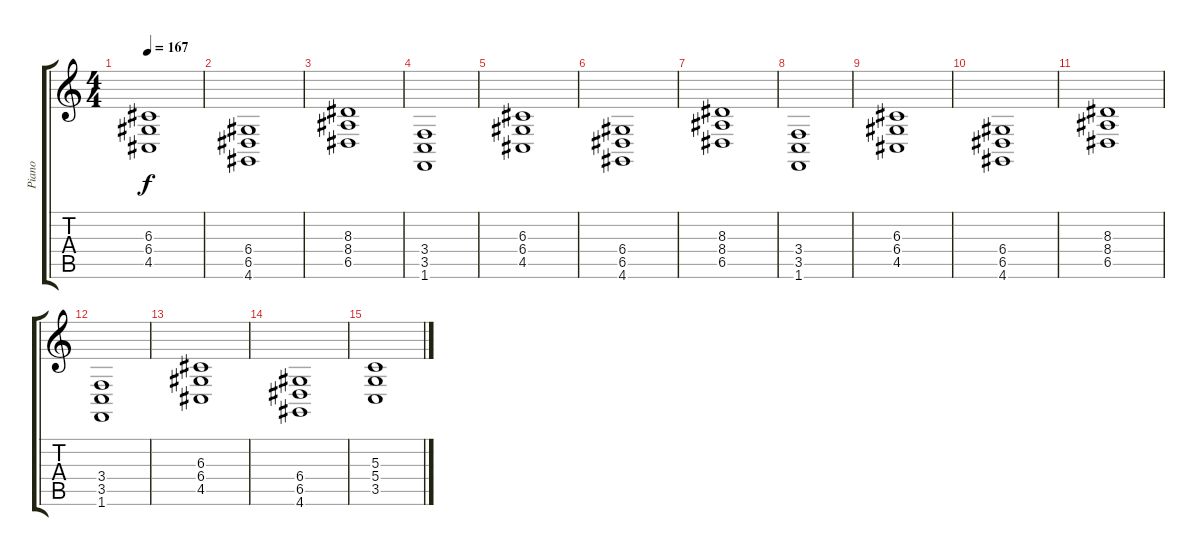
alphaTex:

\track ("Piano" "Piano") {instrument brightacousticpiano}
\staff {score tabs}
\tuning (E4 B3 G3 D3 A2 E2) {hide}
\ts (4 4)
\tempo 167
\clef g2
\ks c
(6.3 6.4 4.5).1{dy f volume 11} |
(6.4 6.5 4.6).1 |
(8.3 8.4 6.5).1 |
(3.4 3.5 1.6).1 |
(6.3 6.4 4.5).1 |
(6.4 6.5 4.6).1 |
(8.3 8.4 6.5).1 |
(3.4 3.5 1.6).1 |
(6.3 6.4 4.5).1 |
(6.4 6.5 4.6).1 |
(8.3 8.4 6.5).1 |
(3.4 3.5 1.6).1 |
(6.3 6.4 4.5).1 |
(6.4 6.5 4.6).1 |
(5.3 5.4 3.5).1
